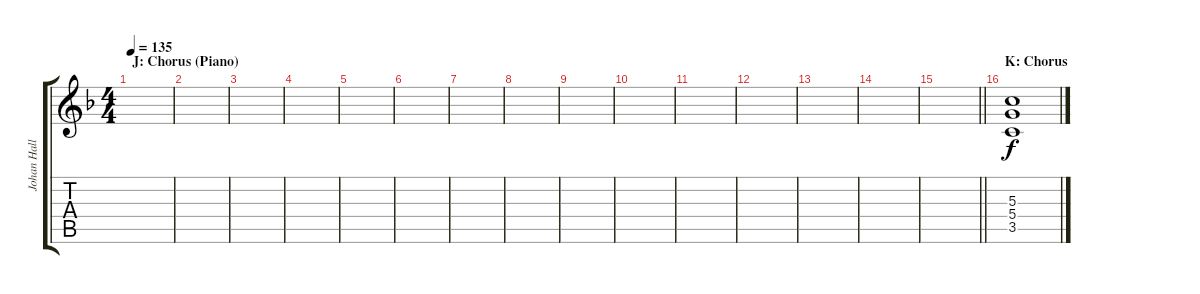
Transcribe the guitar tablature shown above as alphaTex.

\track ("Johan Hallgren" "Johan Hall") {instrument distortionguitar}
\staff {score tabs}
\tuning (E4 B3 G3 D3 A2 E2) {hide}
\ts (4 4)
\section ("" "J: Chorus (Piano)")
\tempo 135
\clef g2
\ks dminor
|
|
|
|
|
|
|
|
|
|
|
|
|
|
\barLineRight lightlight
|
\section ("" "K: Chorus")
(5.3 5.4 3.5).1
